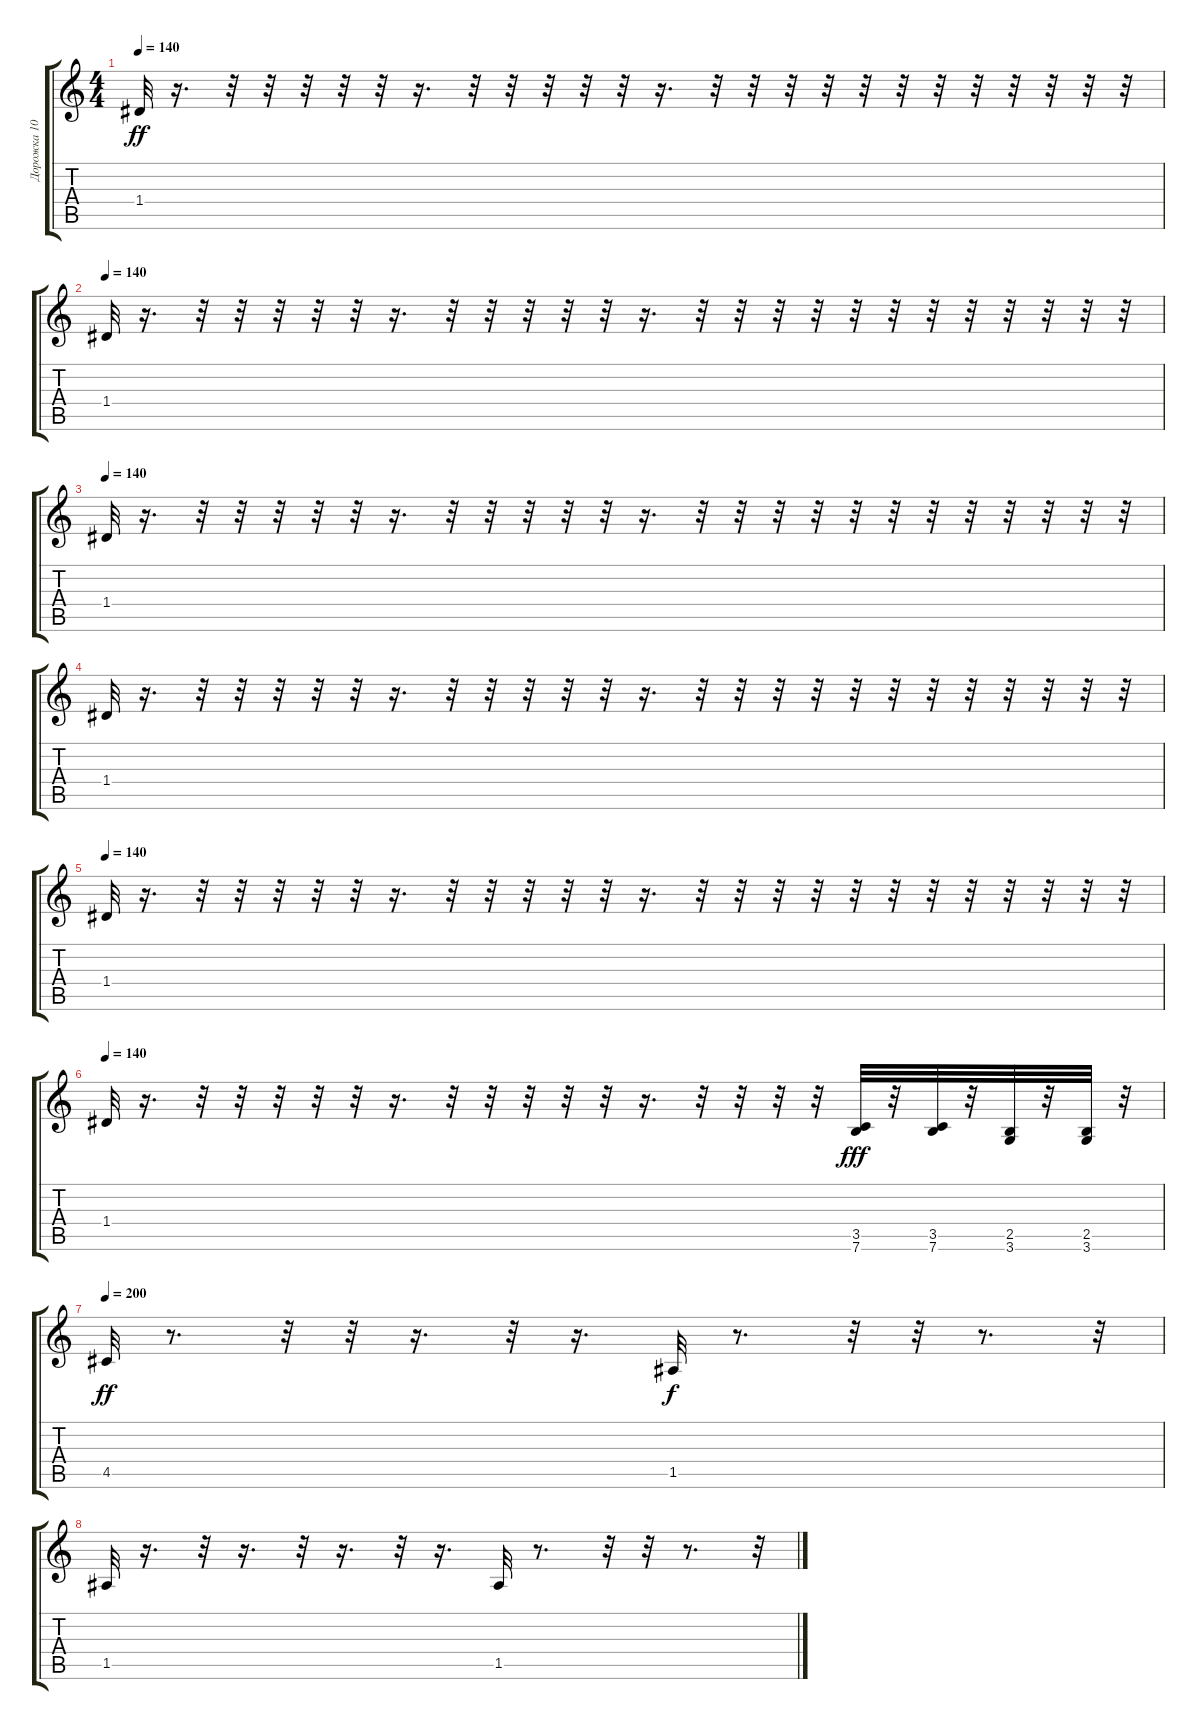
\track ("Дорожка 10" "Дорожка 10") {instrument acousticguitarnylon}
\staff {score tabs}
\tuning (E4 B3 G3 D3 A2 E2) {hide}
\ts (4 4)
\tempo 140
\clef g2
\ks c
1.4.32{dy ff} r.16{d} r.32 r.32 r.32 r.32 r.32 r.16{d} r.32 r.32 r.32 r.32 r.32 r.16{d} r.32 r.32 r.32 r.32 r.32 r.32 r.32 r.32 r.32 r.32 r.32 r.32 |
\tempo 140
1.4.32 r.16{d} r.32 r.32 r.32 r.32 r.32 r.16{d} r.32 r.32 r.32 r.32 r.32 r.16{d} r.32 r.32 r.32 r.32 r.32 r.32 r.32 r.32 r.32 r.32 r.32 r.32 |
\tempo 140
1.4.32 r.16{d} r.32 r.32 r.32 r.32 r.32 r.16{d} r.32 r.32 r.32 r.32 r.32 r.16{d} r.32 r.32 r.32 r.32 r.32 r.32 r.32 r.32 r.32 r.32 r.32 r.32 |
1.4.32 r.16{d} r.32 r.32 r.32 r.32 r.32 r.16{d} r.32 r.32 r.32 r.32 r.32 r.16{d} r.32 r.32 r.32 r.32 r.32 r.32 r.32 r.32 r.32 r.32 r.32 r.32 |
\tempo 140
1.4.32 r.16{d} r.32 r.32 r.32 r.32 r.32 r.16{d} r.32 r.32 r.32 r.32 r.32 r.16{d} r.32 r.32 r.32 r.32 r.32 r.32 r.32 r.32 r.32 r.32 r.32 r.32 |
\tempo 140
1.4.32 r.16{d} r.32 r.32 r.32 r.32 r.32 r.16{d} r.32 r.32 r.32 r.32 r.32 r.16{d} r.32 r.32 r.32 r.32 (3.5 7.6).32{dy fff} r.32 (3.5 7.6).32 r.32 (2.5 3.6).32 r.32 (2.5 3.6).32 r.32 |
\tempo 200
4.5.32{dy ff} r.8{d} r.32 r.32 r.16{d} r.32 r.16{d} 1.5.32{dy f} r.8{d} r.32 r.32 r.8{d} r.32 |
1.5.32 r.16{d} r.32 r.16{d} r.32 r.16{d} r.32 r.16{d} 1.5.32 r.8{d} r.32 r.32 r.8{d} r.32
